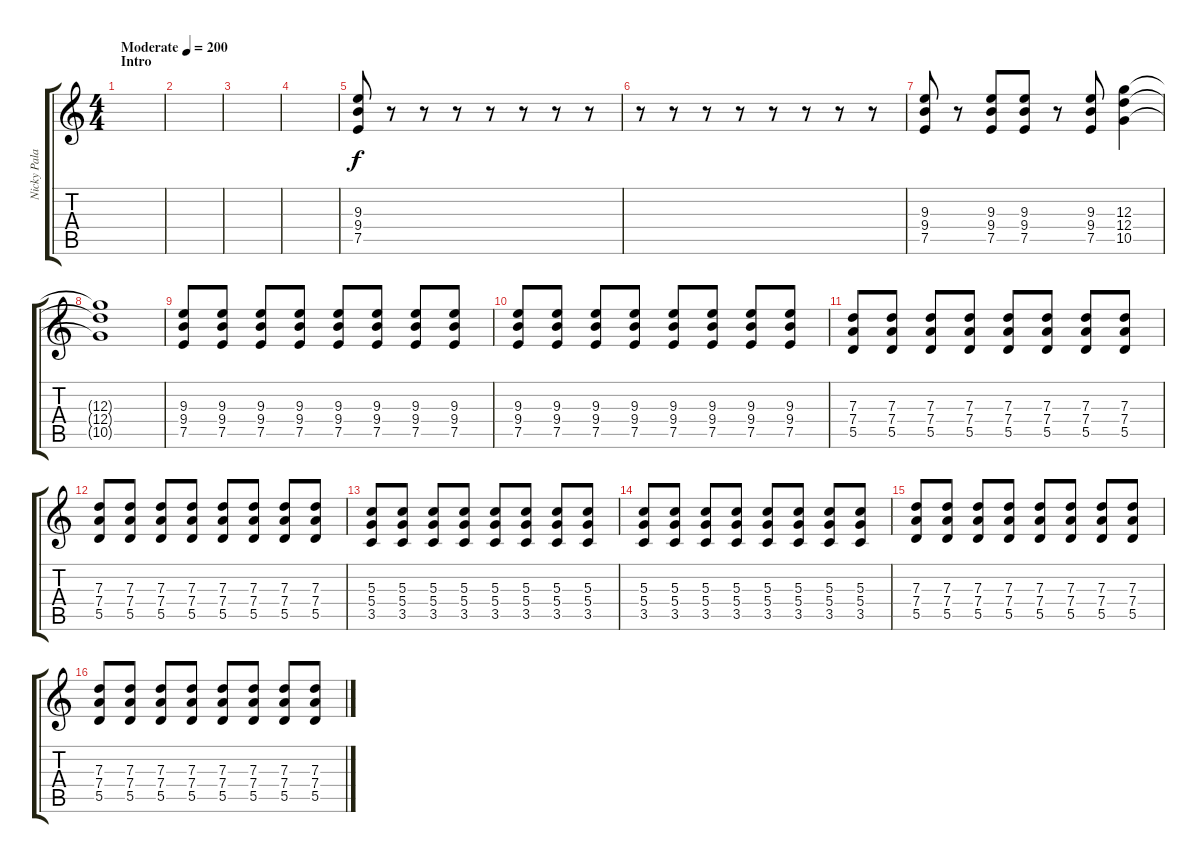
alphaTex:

\track ("Nicky Palado (Lead Guitar)" "Nicky Pala") {instrument overdrivenguitar}
\staff {score tabs}
\tuning (E4 B3 G3 D3 A2 E2) {hide}
\ts (4 4)
\section ("" "Intro")
\tempo (200 "Moderate")
\clef g2
\ks c
|
|
|
|
(9.3 9.4 7.5).8 r.8 r.8 r.8 r.8 r.8 r.8 r.8 |
r.8 r.8 r.8 r.8 r.8 r.8 r.8 r.8 |
(9.3 9.4 7.5).8 r.8 (9.3 9.4 7.5).8 (9.3 9.4 7.5).8 r.8 (9.3 9.4 7.5).8 (12.3 12.4 10.5).4 |
(12.3{t} 12.4{t} 10.5{t}).1 |
(9.3 9.4 7.5).8 (9.3 9.4 7.5).8 (9.3 9.4 7.5).8 (9.3 9.4 7.5).8 (9.3 9.4 7.5).8 (9.3 9.4 7.5).8 (9.3 9.4 7.5).8 (9.3 9.4 7.5).8 |
(9.3 9.4 7.5).8 (9.3 9.4 7.5).8 (9.3 9.4 7.5).8 (9.3 9.4 7.5).8 (9.3 9.4 7.5).8 (9.3 9.4 7.5).8 (9.3 9.4 7.5).8 (9.3 9.4 7.5).8 |
(7.3 7.4 5.5).8 (7.3 7.4 5.5).8 (7.3 7.4 5.5).8 (7.3 7.4 5.5).8 (7.3 7.4 5.5).8 (7.3 7.4 5.5).8 (7.3 7.4 5.5).8 (7.3 7.4 5.5).8 |
(7.3 7.4 5.5).8 (7.3 7.4 5.5).8 (7.3 7.4 5.5).8 (7.3 7.4 5.5).8 (7.3 7.4 5.5).8 (7.3 7.4 5.5).8 (7.3 7.4 5.5).8 (7.3 7.4 5.5).8 |
(5.3 5.4 3.5).8 (5.3 5.4 3.5).8 (5.3 5.4 3.5).8 (5.3 5.4 3.5).8 (5.3 5.4 3.5).8 (5.3 5.4 3.5).8 (5.3 5.4 3.5).8 (5.3 5.4 3.5).8 |
(5.3 5.4 3.5).8 (5.3 5.4 3.5).8 (5.3 5.4 3.5).8 (5.3 5.4 3.5).8 (5.3 5.4 3.5).8 (5.3 5.4 3.5).8 (5.3 5.4 3.5).8 (5.3 5.4 3.5).8 |
(7.3 7.4 5.5).8 (7.3 7.4 5.5).8 (7.3 7.4 5.5).8 (7.3 7.4 5.5).8 (7.3 7.4 5.5).8 (7.3 7.4 5.5).8 (7.3 7.4 5.5).8 (7.3 7.4 5.5).8 |
(7.3 7.4 5.5).8 (7.3 7.4 5.5).8 (7.3 7.4 5.5).8 (7.3 7.4 5.5).8 (7.3 7.4 5.5).8 (7.3 7.4 5.5).8 (7.3 7.4 5.5).8 (7.3 7.4 5.5).8
